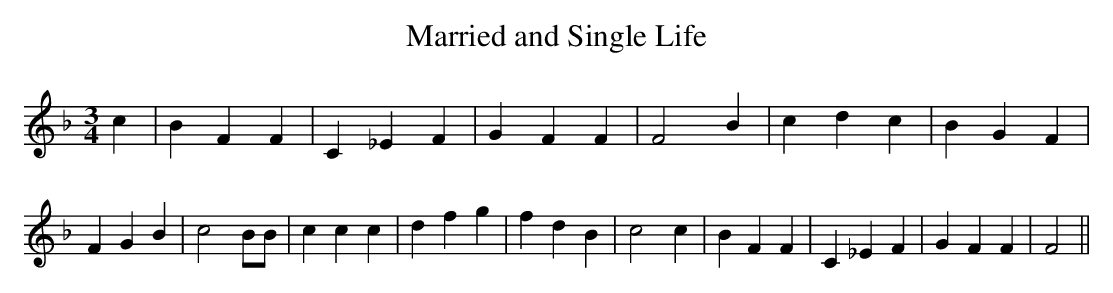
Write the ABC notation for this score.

X:1
T:Married and Single Life
M:3/4
L:1/4
K:F
 c| B F F| C _E F| G F F| F2 B| c d c| B G F| F G B| c2 B/2B/2| c c c|\
 d f g| f d B| c2 c| B F F| C _E F| G F F| F2||
